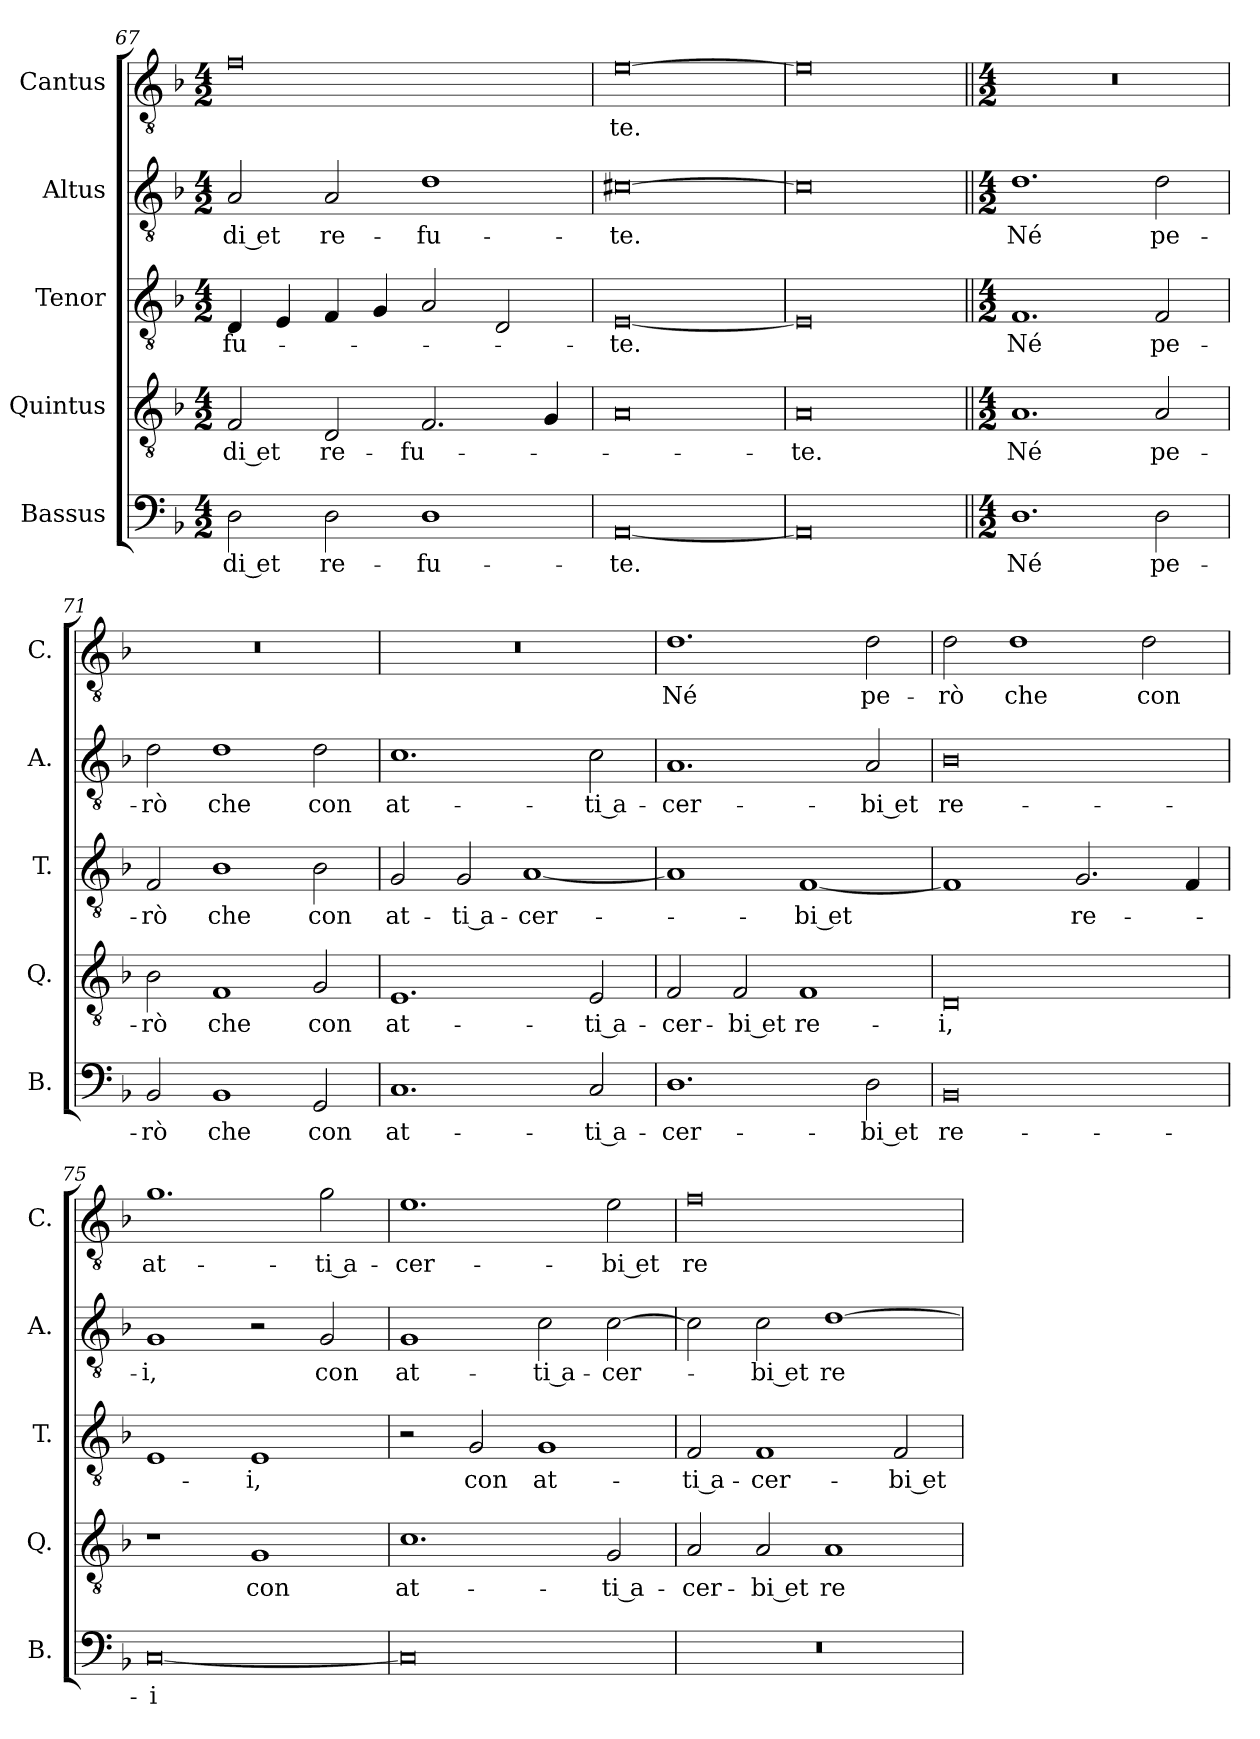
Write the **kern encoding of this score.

**kern	**text	**kern	**text	**kern	**text	**kern	**text	**kern	**text
*part5	*part5	*part4	*part4	*part3	*part3	*part2	*part2	*part1	*part1
*staff5	*staff5	*staff4	*staff4	*staff3	*staff3	*staff2	*staff2	*staff1	*staff1
*I"Bassus	*	*I"Quintus	*	*I"Tenor	*	*I"Altus	*	*I"Cantus	*
*I'B.	*	*I'Q.	*	*I'T.	*	*I'A.	*	*I'C.	*
!!LO:LB:g=z
*clefF4	*	*clefGv2	*	*clefGv2	*	*clefGv2	*	*clefGv2	*
*k[b-]	*	*k[b-]	*	*k[b-]	*	*k[b-]	*	*k[b-]	*
*M4/2	*	*M4/2	*	*M4/2	*	*M4/2	*	*M4/2	*
=67	=67	=67	=67	=67	=67	=67	=67	=67	=67
2D\	-di et	2F/	-di et	4D/	-fu-	2A/	-di et	0f	.
.	.	.	.	4E/	.	.	.	.	.
2D\	re-	2D/	re-	4F/	.	2A/	re-	.	.
.	.	.	.	4G/	.	.	.	.	.
1D	-fu-	2.F/	-fu-	2A/	.	1d	-fu-	.	.
.	.	.	.	2D/	.	.	.	.	.
.	.	4G/	.	.	.	.	.	.	.
=68	=68	=68	=68	=68	=68	=68	=68	=68	=68
[0AA	-te.	0A	.	[0E	-te.	[0c#X	-te.	[0e	te.
=69	=69	=69	=69	=69	=69	=69	=69	=69	=69
0AA]	.	0A	-te.	0E]	.	0c#]	.	0e]	.
=70||	=70||	=70||	=70||	=70||	=70||	=70||	=70||	=70||	=70||
*M4/2	*	*M4/2	*	*M4/2	*	*M4/2	*	*M4/2	*
1.D	Né	1.A	Né	1.F	Né	1.d	Né	0r	.
2D\	pe-	2A/	pe-	2F/	pe-	2d\	pe-	.	.
=71	=71	=71	=71	=71	=71	=71	=71	=71	=71
2BB-/	-rò	2B-\	-rò	2F/	-rò	2d\	-rò	0r	.
1BB-	che	1F	che	1B-	che	1d	che	.	.
2GG/	con	2G/	con	2B-\	con	2d\	con	.	.
=72	=72	=72	=72	=72	=72	=72	=72	=72	=72
1.C	at-	1.E	at-	2G/	at-	1.c	at-	0r	.
.	.	.	.	2G/	-ti a-	.	.	.	.
.	.	.	.	[1A	-cer-	.	.	.	.
2C/	-ti a-	2E/	-ti a-	.	.	2c\	-ti a-	.	.
=73	=73	=73	=73	=73	=73	=73	=73	=73	=73
1.D	-cer-	2F/	-cer-	1A]	.	1.A	-cer-	1.d	Né
.	.	2F/	-bi et	.	.	.	.	.	.
.	.	1F	re-	[1F	-bi et	.	.	.	.
2D\	-bi et	.	.	.	.	2A/	-bi et	2d\	pe-
=74	=74	=74	=74	=74	=74	=74	=74	=74	=74
0BB-	re-	0D	-i,	1F]	.	0B-	re-	2d\	-rò
.	.	.	.	.	.	.	.	1d	che
.	.	.	.	2.G/	re-	.	.	.	.
.	.	.	.	.	.	.	.	2d\	con
.	.	.	.	4F/	.	.	.	.	.
=75	=75	=75	=75	=75	=75	=75	=75	=75	=75
[0C	-i	1r	.	1E	.	1G	-i,	1.g	at-
.	.	1G	con	1E	-i,	2r	.	.	.
.	.	.	.	.	.	2G/	con	2g\	-ti a-
=76	=76	=76	=76	=76	=76	=76	=76	=76	=76
0C]	.	1.c	at-	2r	.	1G	at-	1.e	-cer-
.	.	.	.	2G/	con	.	.	.	.
.	.	.	.	1G	at-	2c\	-ti a-	.	.
.	.	2G/	-ti a-	.	.	[2c\	-cer-	2e\	-bi et
!!LO:LB:g=z
=77	=77	=77	=77	=77	=77	=77	=77	=77	=77
0r	.	2A/	-cer-	2F/	-ti a-	2c\]	.	0f	re-
.	.	2A/	-bi et	1F	-cer-	2c\	-bi et	.	.
.	.	1A	re-	.	.	[1d	re-	.	.
.	.	.	.	2F/	-bi et	.	.	.	.
=	=	=	=	=	=	=	=	=	=
*-	*-	*-	*-	*-	*-	*-	*-	*-	*-
